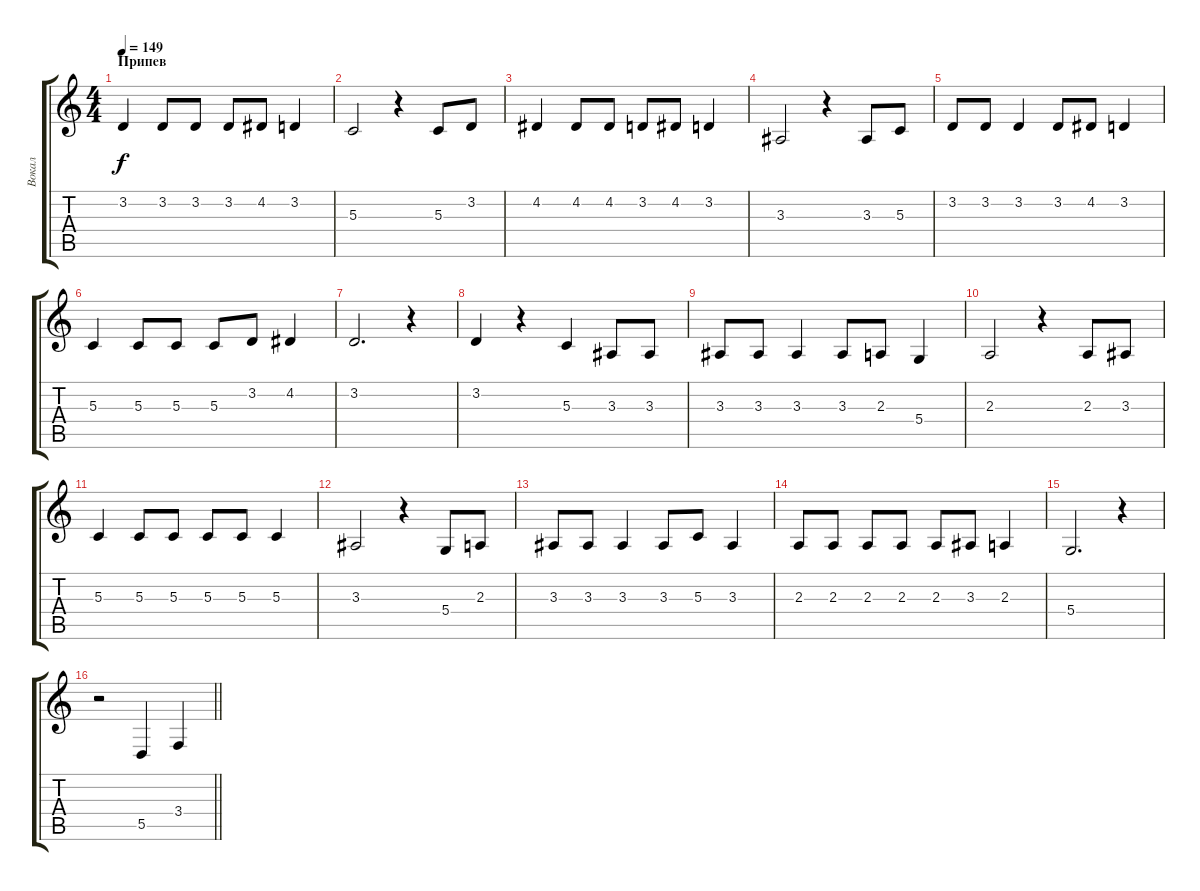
\track ("Вокал" "Вокал") {instrument tenorsax}
\staff {score tabs}
\tuning (E4 B3 G3 D3 A2 E2) {hide}
\ts (4 4)
\section ("" "Припев")
\tempo 149
\clef g2
\ks c
3.2.4{dy f} 3.2.8 3.2.8 3.2.8 4.2.8 3.2.4 |
5.3.2 r.4 5.3.8 3.2.8 |
4.2.4 4.2.8 4.2.8 3.2.8 4.2.8 3.2.4 |
3.3.2 r.4 3.3.8 5.3.8 |
3.2.8 3.2.8 3.2.4 3.2.8 4.2.8 3.2.4 |
5.3.4 5.3.8 5.3.8 5.3.8 3.2.8 4.2.4 |
3.2.2{d} r.4 |
3.2.4 r.4 5.3.4 3.3.8 3.3.8 |
3.3.8 3.3.8 3.3.4 3.3.8 2.3.8 5.4.4 |
2.3.2 r.4 2.3.8 3.3.8 |
5.3.4 5.3.8 5.3.8 5.3.8 5.3.8 5.3.4 |
3.3.2 r.4 5.4.8 2.3.8 |
3.3.8 3.3.8 3.3.4 3.3.8 5.3.8 3.3.4 |
2.3.8 2.3.8 2.3.8 2.3.8 2.3.8 3.3.8 2.3.4 |
5.4.2{d} r.4 |
\barLineRight lightlight
r.2 5.5.4 3.4.4
